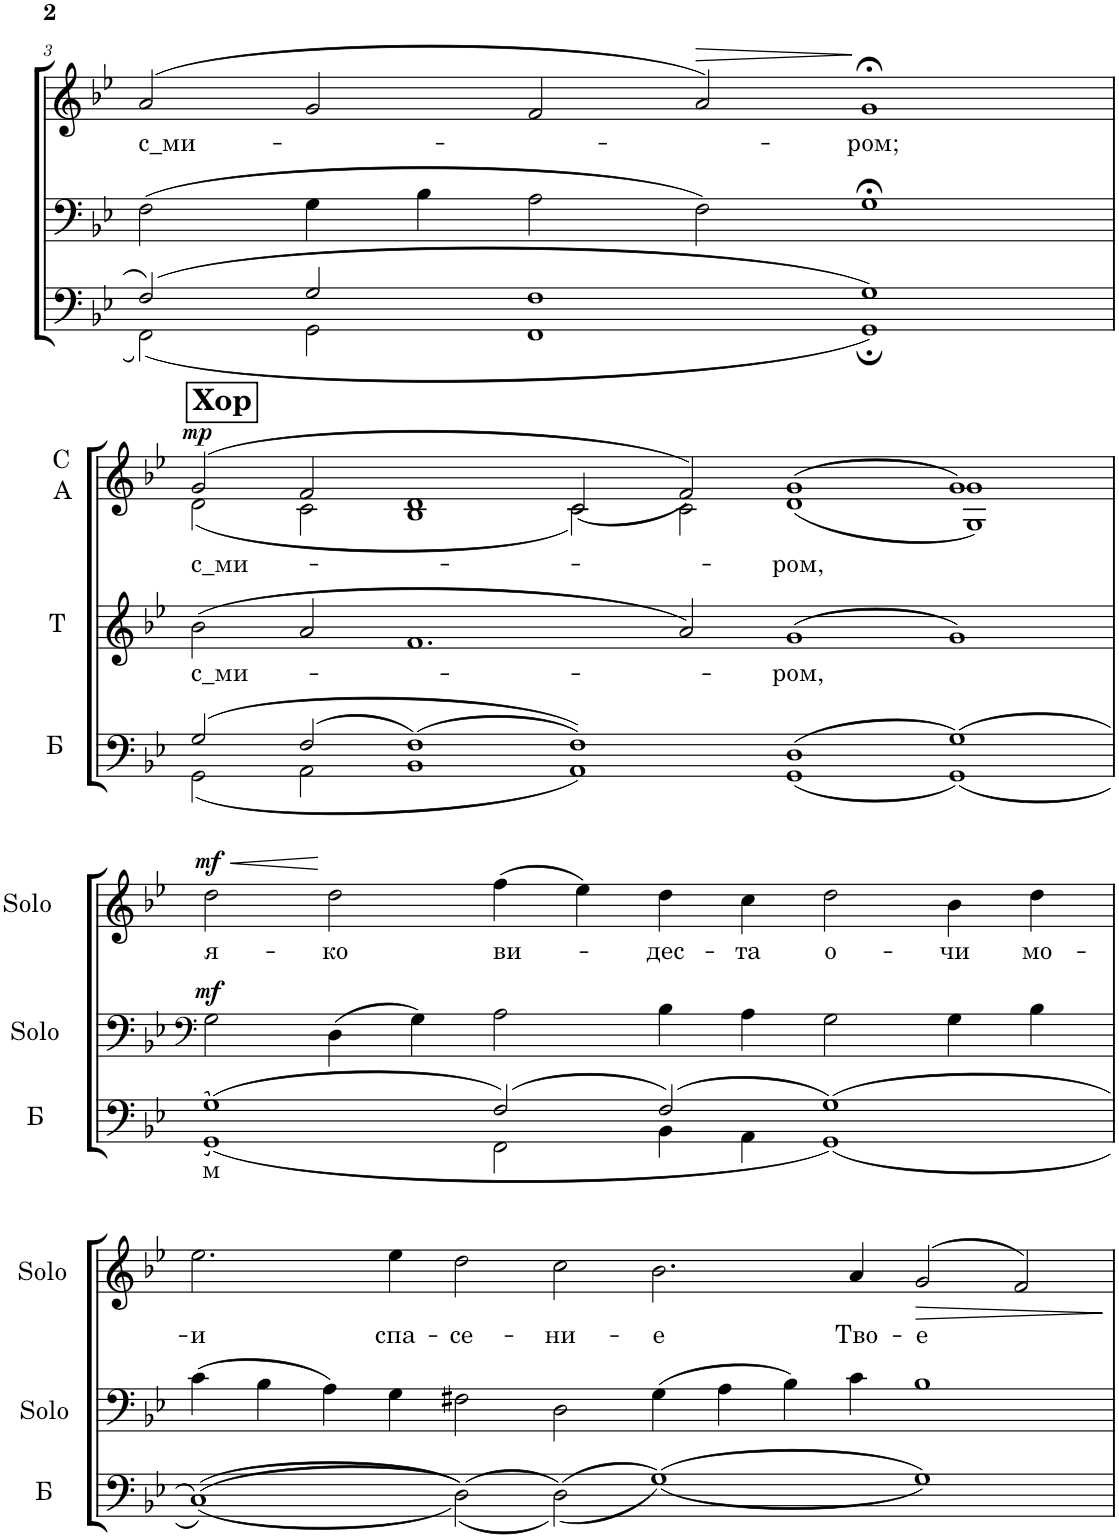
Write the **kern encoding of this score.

**kern	**text	**kern	**text	**dynam	**kern	**text	**dynam
*part3	*part3	*part2	*part2	*part2	*part1	*part1	*part1
*staff3	*staff3	*staff2	*staff2	*staff2	*staff1	*staff1	*staff1
*I"Voice	*	*I"Voice	*	*	*I"Voice	*	*
*I'V	*	*I'V	*	*	*I'V	*	*
!!LO:PB:g=z
*clefF4	*	*clefF4	*	*	*clefG2	*	*
*k[b-e-]	*	*k[b-e-]	*	*	*k[b-e-]	*	*
*M6/2	*	*M6/2	*	*	*M6/2	*	*
=3	=3	=3	=3	=3	=3	=3	=3
*^	*	*	*	*	*	*	*
!	!	!	!	!	!	!	!LO:LY:b	!
(2F/	(2FF\	.	(2F\	.	.	(>2a/	с_ми-	.
2G/	2GG\	.	4G\	.	.	2g/	.	.
.	.	.	4B-\	.	.	.	.	.
1F	1FF	.	2A\	.	.	2f/	.	.
!	!	!	!	!	!	!	!	!LO:HP:b
.	.	.	2F\)	.	.	2a/)	.	>
!	!	!	!	!	!	!	!LO:LY:b	!
1G)	1GG;)	.	1G;<	.	.	1g;<	ром;	]
!!LO:LB:g=z
!!LO:REH:place=s1:a:B:cj:fs=14:t=Xop
=1	=1	=1	=1	=1	=1	=1	=1	=1
*	*	*	*clefG2	*	*	*	*	*
*M10/2	*	*	*M10/2	*	*	*M10/2	*	*
!	!	!	!	!	!	!LO:TX:a:t=C	!	!
!	!	!	!	!	!	!LO:TX:a:t=A	!	!
!	!	!	!LO:TX:a:t=T	!	!	!	!	!
!LO:TX:a:t=Б	!	!	!	!	!	!	!	!
!	!	!	!	!LO:LY:b	!	!	!LO:LY:b	!LO:DY:a
*	*	*	*	*	*	*^	*	*
(2G/	(2GG\	.	(2b-\	с_ми-	.	(2g/	(2d\	с_ми-	mp
(2F/	2AA\	.	2a/	.	.	2f/	2c\	.	.
(1F)	1BB-	.	1.f	.	.	1d	1B-	.	.
1F))	1AA)	.	.	.	.	(<2c/	2c\)	.	.
.	.	.	2a/)	.	.	2f/))	2c\	.	.
!	!	!	!	!LO:LY:b	!	!	!	!LO:LY:b	!
(1D	(1GG	.	(>1g	ром,	.	(1g	(1d	ром,	.
(1G)	(1GG)	.	1g)	.	.	1g)	1G 1g)	.	.
*	*	*	*	*	*	*v	*v	*	*
!!LO:LB:g=z
=1	=1	=1	=1	=1	=1	=1	=1	=1
*	*	*	*clefF4	*	*	*	*	*
*M6/2	*	*	*M6/2	*	*	*M6/2	*	*
*	*	*	*	*	*	*^	*	*
!	!	!	!	!	!	!LO:TX:a:t=Solo	!	!	!
!	!	!	!LO:TX:a:t=Solo	!	!	!	!	!	!
!LO:TX:a:t=Б	!	!	!	!	!	!	!	!	!
!	!	!LO:LY:b	!	!	!LO:DY:a	!	!	!LO:LY:b	!LO:HP:b
!	!	!	!	!	!	!	!	!	!LO:DY:n=1:a
*	*	*	*	*	*	*v	*v	*	*
(1G)	(1GG)	м	2G\	.	mf	2dd\	я-	< mf
!	!	!	!	!	!	!	!LO:LY:b	!
.	.	.	(4D\	.	.	2dd\	-ко	[
.	.	.	4G\)	.	.	.	.	.
!	!	!	!	!	!	!	!LO:LY:b	!
(2F/)	2FF\	.	2A\	.	.	(4ff\	ви-	.
.	.	.	.	.	.	4ee-\)	.	.
!	!	!	!	!	!	!	!LO:LY:b	!
(2F/)	4BB-\	.	4B-\	.	.	4dd\	дес-	.
!	!	!	!	!	!	!	!LO:LY:b	!
.	4AA\	.	4A\	.	.	4cc\	-та	.
!	!	!	!	!	!	!	!LO:LY:b	!
(1G)	(1GG)	.	2G\	.	.	2dd\	о-	.
!	!	!	!	!	!	!	!LO:LY:b	!
.	.	.	4G\	.	.	4b-\	-чи	.
!	!	!	!	!	!	!	!LO:LY:b	!
.	.	.	4B-\	.	.	4dd\	мо-	.
!!LO:LB:g=z
=1	=1	=1	=1	=1	=1	=1	=1	=1
*M8/2	*	*	*M8/2	*	*	*M8/2	*	*
!	!	!	!	!	!	!LO:TX:a:t=Solo	!	!
!	!	!	!	!	!	!LO:TX:b:t=Б	!	!
!	!	!	!	!	!	!LO:TX:b:t=Solo	!	!
!	!	!	!	!	!	!	!LO:LY:b	!
((<(>1C)	1ryy)	.	(4c\	.	.	2.ee-\	-и	.
.	.	.	4B-\	.	.	.	.	.
.	.	.	4A\)	.	.	.	.	.
!	!	!	!	!	!	!	!LO:LY:b	!
.	.	.	4G\	.	.	4ee-\	спа-	.
!	!	!	!	!	!	!	!LO:LY:b	!
((<2D\)))	0.ryy	.	2F#X\	.	.	2dd\	-се-	.
!	!	!	!	!	!	!	!LO:LY:b	!
((<2D\))	.	.	2D\	.	.	2cc\	-ни-	.
!	!	!	!	!	!	!	!LO:LY:b	!
((<1G))	.	.	(4G\	.	.	2.b-\	-е	.
.	.	.	4A\	.	.	.	.	.
.	.	.	4B-\)	.	.	.	.	.
!	!	!	!	!	!	!	!LO:LY:b	!
.	.	.	4c\	.	.	4a/	Тво-	.
!	!	!	!	!	!	!	!LO:LY:b	!LO:HP:b
1G))	.	.	1B-	.	.	(>2g/	-е	>
.	.	.	.	.	.	2f/)	.	.
*v	*v	*	*	*	*	*	*	*
.	.	.	.	.	.	.	]
=	=	=	=	=	=	=	=
*-	*-	*-	*-	*-	*-	*-	*-
